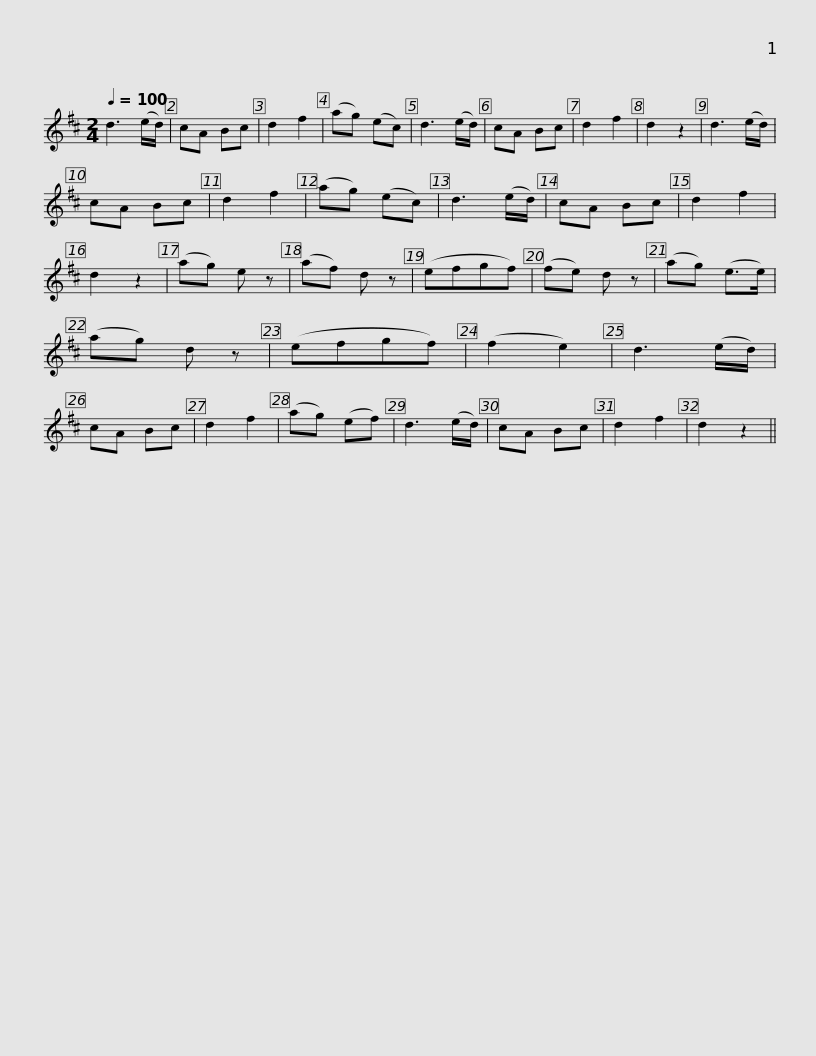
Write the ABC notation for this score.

X:1
L:1/8
Q:1/4=100
M:2/4
I:linebreak $
K:D
V:1 treble
V:1
 d3 (e/d/) | cA Bc | d2 f2 | (ag) (ec) | d3 (e/d/) | %5
 cA Bc | d2 f2 | d2 z2 | d3 (e/d/) | cA Bc | %10
 d2 f2 | (ag) (ec) |$ d3 (e/d/) | cA Bc | d2 f2 | %15
 d2 z2 | (ag) e z | (af) d z | (efgf) | (fe) d z | %20
 (ag) (e>e) | (ag) d z | (efgf) | (f2 e2) |$ d3 (e/d/) | %25
 cA Bc | d2 f2 | (ag) (ef) | d3 (e/d/) | cA Bc | %30
 d2 f2 | d2 z2 || %32
